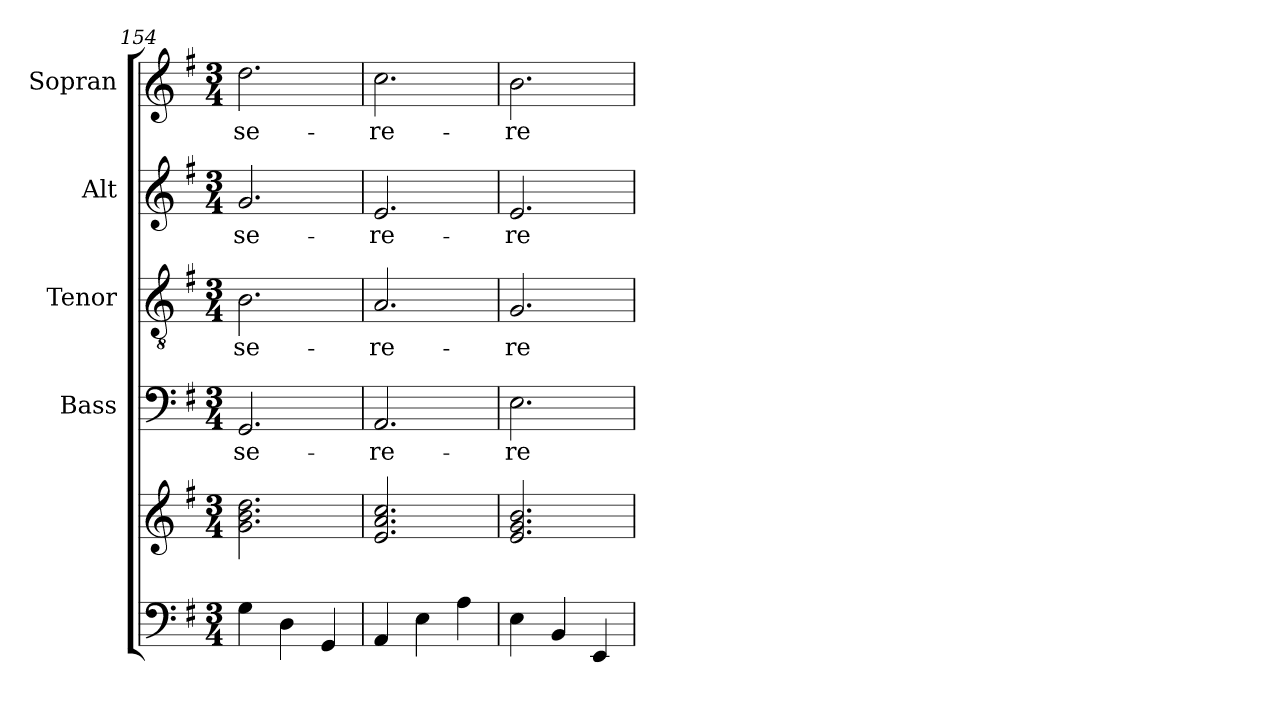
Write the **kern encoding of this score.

**kern	**kern	**kern	**text	**kern	**text	**kern	**text	**kern	**text
*part5	*part5	*part4	*part4	*part3	*part3	*part2	*part2	*part1	*part1
*staff6	*staff5	*staff4	*staff4	*staff3	*staff3	*staff2	*staff2	*staff1	*staff1
*	*	*I"Bass	*	*I"Tenor	*	*I"Alt	*	*I"Sopran	*
*	*	*I'B.	*	*I'T.	*	*I'A.	*	*I'S.	*
*clefF4	*clefG2	*clefF4	*	*clefGv2	*	*clefG2	*	*clefG2	*
*k[f#]	*k[f#]	*k[f#]	*	*k[f#]	*	*k[f#]	*	*k[f#]	*
*G:	*G:	*G:	*	*G:	*	*G:	*	*G:	*
*M3/4	*M3/4	*M3/4	*	*M3/4	*	*M3/4	*	*M3/4	*
=154	=154	=154	=154	=154	=154	=154	=154	=154	=154
!	!	!	!LO:LY:b	!	!LO:LY:b	!	!LO:LY:b	!	!LO:LY:b
4G\	2.g\ 2.b\ 2.dd\	2.GG/	-se-	2.B\	-se-	2.g/	-se-	2.dd\	-se-
4D\	.	.	.	.	.	.	.	.	.
4GG/	.	.	.	.	.	.	.	.	.
=155	=155	=155	=155	=155	=155	=155	=155	=155	=155
!	!	!	!LO:LY:b	!	!LO:LY:b	!	!LO:LY:b	!	!LO:LY:b
4AA/	2.e/ 2.a/ 2.cc/	2.AA/	-re-	2.A/	-re-	2.e/	-re-	2.cc\	-re-
4E\	.	.	.	.	.	.	.	.	.
4A\	.	.	.	.	.	.	.	.	.
=156	=156	=156	=156	=156	=156	=156	=156	=156	=156
!	!	!	!LO:LY:b	!	!LO:LY:b	!	!LO:LY:b	!	!LO:LY:b
4E\	2.e/ 2.g/ 2.b/	2.E\	-re	2.G/	-re	2.e/	-re	2.b\	-re
4BB/	.	.	.	.	.	.	.	.	.
4EE/	.	.	.	.	.	.	.	.	.
=	=	=	=	=	=	=	=	=	=
*-	*-	*-	*-	*-	*-	*-	*-	*-	*-
